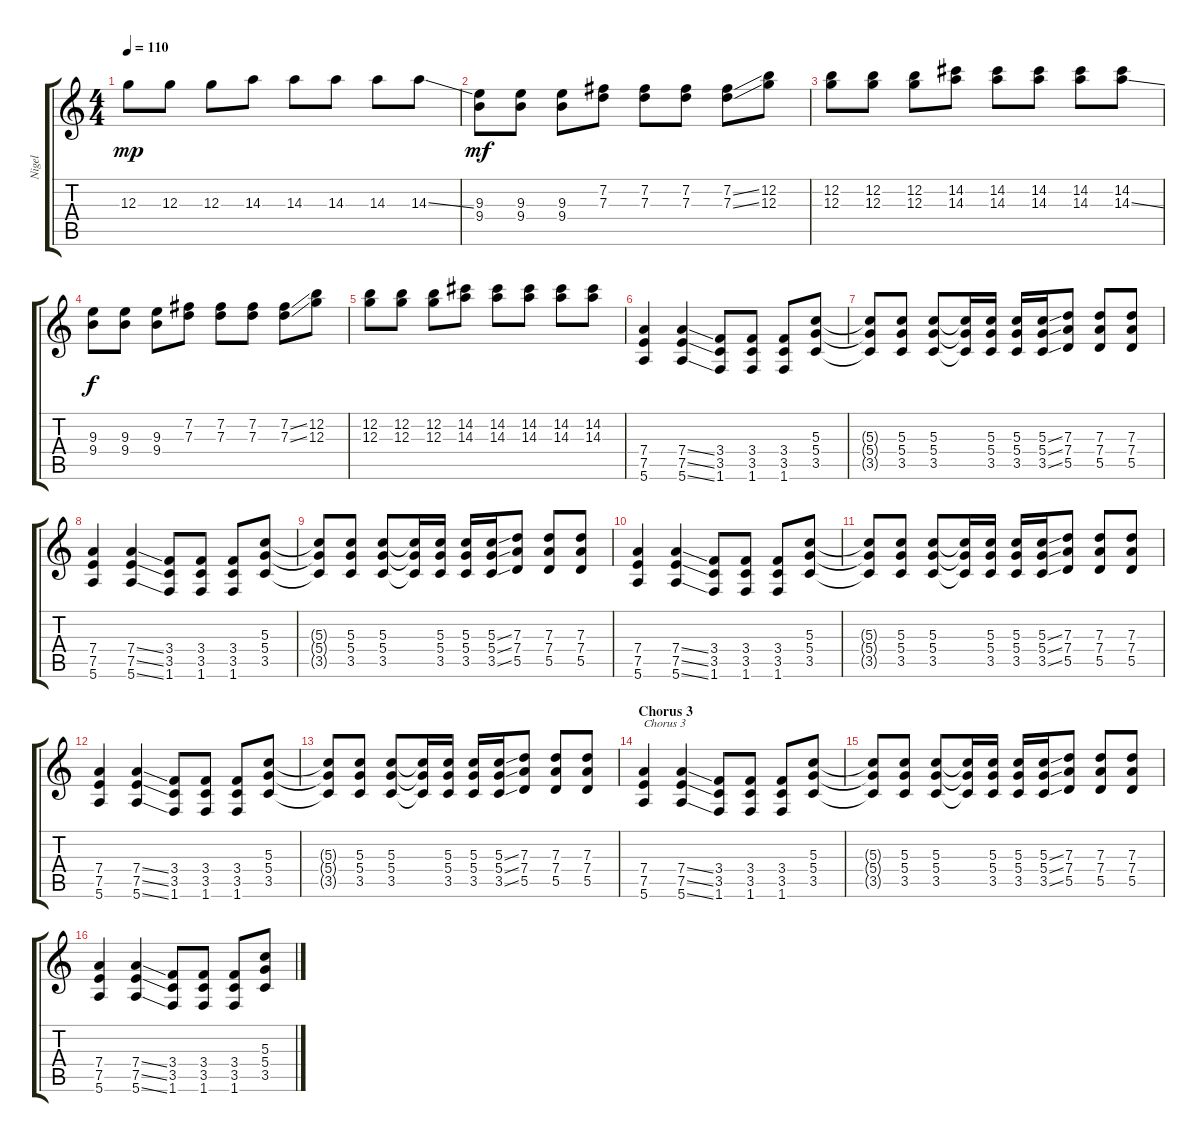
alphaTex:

\track ("Nigel" "Nigel") {instrument distortionguitar}
\staff {score tabs}
\tuning (E4 B3 G3 D3 A2 E2) {hide}
\ts (4 4)
\tempo 110
\clef g2
\ks c
12.3.8{dy mp} 12.3.8 12.3.8 14.3.8 14.3.8 14.3.8 14.3.8 14.3{ss}.8 |
(9.3 9.4).8{dy mf} (9.3 9.4).8 (9.3 9.4).8 (7.2 7.3).8 (7.2 7.3).8 (7.2 7.3).8 (7.2{ss} 7.3{ss}).8 (12.2 12.3).8 |
(12.2 12.3).8 (12.2 12.3).8 (12.2 12.3).8 (14.2 14.3).8 (14.2 14.3).8 (14.2 14.3).8 (14.2 14.3).8 (14.2 14.3{ss}).8 |
(9.3 9.4).8{dy f} (9.3 9.4).8 (9.3 9.4).8 (7.2 7.3).8 (7.2 7.3).8 (7.2 7.3).8 (7.2{ss} 7.3{ss}).8 (12.2 12.3).8 |
(12.2 12.3).8 (12.2 12.3).8 (12.2 12.3).8 (14.2 14.3).8 (14.2 14.3).8 (14.2 14.3).8 (14.2 14.3).8 (14.2 14.3).8 |
(7.4 7.5 5.6).4{balance 16} (7.4{ss} 7.5{ss} 5.6{ss}).4 (3.4 3.5 1.6).8 (3.4 3.5 1.6).8 (3.4 3.5 1.6).8 (5.3 5.4 3.5).8 |
(5.3{t} 5.4{t} 3.5{t}).8 (5.3 5.4 3.5).8 (5.3 5.4 3.5).8 (5.3{t} 5.4{t} 3.5{t}).16 (5.3 5.4 3.5).16 (5.3 5.4 3.5).16 (5.3{ss} 5.4{ss} 3.5{ss}).16 (7.3 7.4 5.5).8 (7.3 7.4 5.5).8 (7.3 7.4 5.5).8 |
(7.4 7.5 5.6).4 (7.4{ss} 7.5{ss} 5.6{ss}).4 (3.4 3.5 1.6).8 (3.4 3.5 1.6).8 (3.4 3.5 1.6).8 (5.3 5.4 3.5).8 |
(5.3{t} 5.4{t} 3.5{t}).8 (5.3 5.4 3.5).8 (5.3 5.4 3.5).8 (5.3{t} 5.4{t} 3.5{t}).16 (5.3 5.4 3.5).16 (5.3 5.4 3.5).16 (5.3{ss} 5.4{ss} 3.5{ss}).16 (7.3 7.4 5.5).8 (7.3 7.4 5.5).8 (7.3 7.4 5.5).8 |
(7.4 7.5 5.6).4 (7.4{ss} 7.5{ss} 5.6{ss}).4 (3.4 3.5 1.6).8 (3.4 3.5 1.6).8 (3.4 3.5 1.6).8 (5.3 5.4 3.5).8 |
(5.3{t} 5.4{t} 3.5{t}).8 (5.3 5.4 3.5).8 (5.3 5.4 3.5).8 (5.3{t} 5.4{t} 3.5{t}).16 (5.3 5.4 3.5).16 (5.3 5.4 3.5).16 (5.3{ss} 5.4{ss} 3.5{ss}).16 (7.3 7.4 5.5).8 (7.3 7.4 5.5).8 (7.3 7.4 5.5).8 |
(7.4 7.5 5.6).4 (7.4{ss} 7.5{ss} 5.6{ss}).4 (3.4 3.5 1.6).8 (3.4 3.5 1.6).8 (3.4 3.5 1.6).8 (5.3 5.4 3.5).8 |
(5.3{t} 5.4{t} 3.5{t}).8 (5.3 5.4 3.5).8 (5.3 5.4 3.5).8 (5.3{t} 5.4{t} 3.5{t}).16 (5.3 5.4 3.5).16 (5.3 5.4 3.5).16 (5.3{ss} 5.4{ss} 3.5{ss}).16 (7.3 7.4 5.5).8 (7.3 7.4 5.5).8 (7.3 7.4 5.5).8 |
\section ("" "Chorus 3")
(7.4 7.5 5.6).4{txt "Chorus 3" balance 16} (7.4{ss} 7.5{ss} 5.6{ss}).4 (3.4 3.5 1.6).8 (3.4 3.5 1.6).8 (3.4 3.5 1.6).8 (5.3 5.4 3.5).8 |
(5.3{t} 5.4{t} 3.5{t}).8 (5.3 5.4 3.5).8 (5.3 5.4 3.5).8 (5.3{t} 5.4{t} 3.5{t}).16 (5.3 5.4 3.5).16 (5.3 5.4 3.5).16 (5.3{ss} 5.4{ss} 3.5{ss}).16 (7.3 7.4 5.5).8 (7.3 7.4 5.5).8 (7.3 7.4 5.5).8 |
(7.4 7.5 5.6).4 (7.4{ss} 7.5{ss} 5.6{ss}).4 (3.4 3.5 1.6).8 (3.4 3.5 1.6).8 (3.4 3.5 1.6).8 (5.3 5.4 3.5).8
